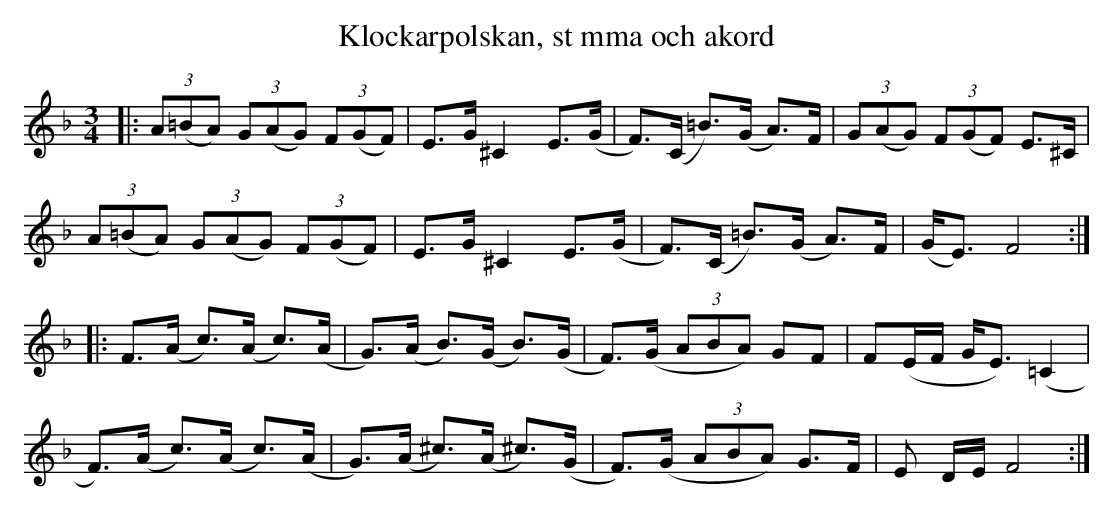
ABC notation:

X:1
T:Klockarpolskan, st mma och akord
M:3/4
L:1/8
K:Dm
|: (3A(=BA) (3G(AG) (3F(GF) | E>G ^C2 E>(G | F)>(C =B)>(G A)>F | (3G(AG) (3F(GF) E>^C |
(3A(=BA) (3G(AG) (3F(GF) | E>G ^C2 E>(G | F)>(C =B)>(G A)>F | (G<E) F4 :|
|:F>(A c)>(A c)>(A | G)>(A B)>(G B)>(G | F)>(G (3ABA) GF | F(E/F/ G<E) (=C2 |
F)(>A c)>(A c)>(A | G)>(A ^c)>(A ^c)>(G | F)>(G (3ABA) G>F | E D/E/ F4 :|
